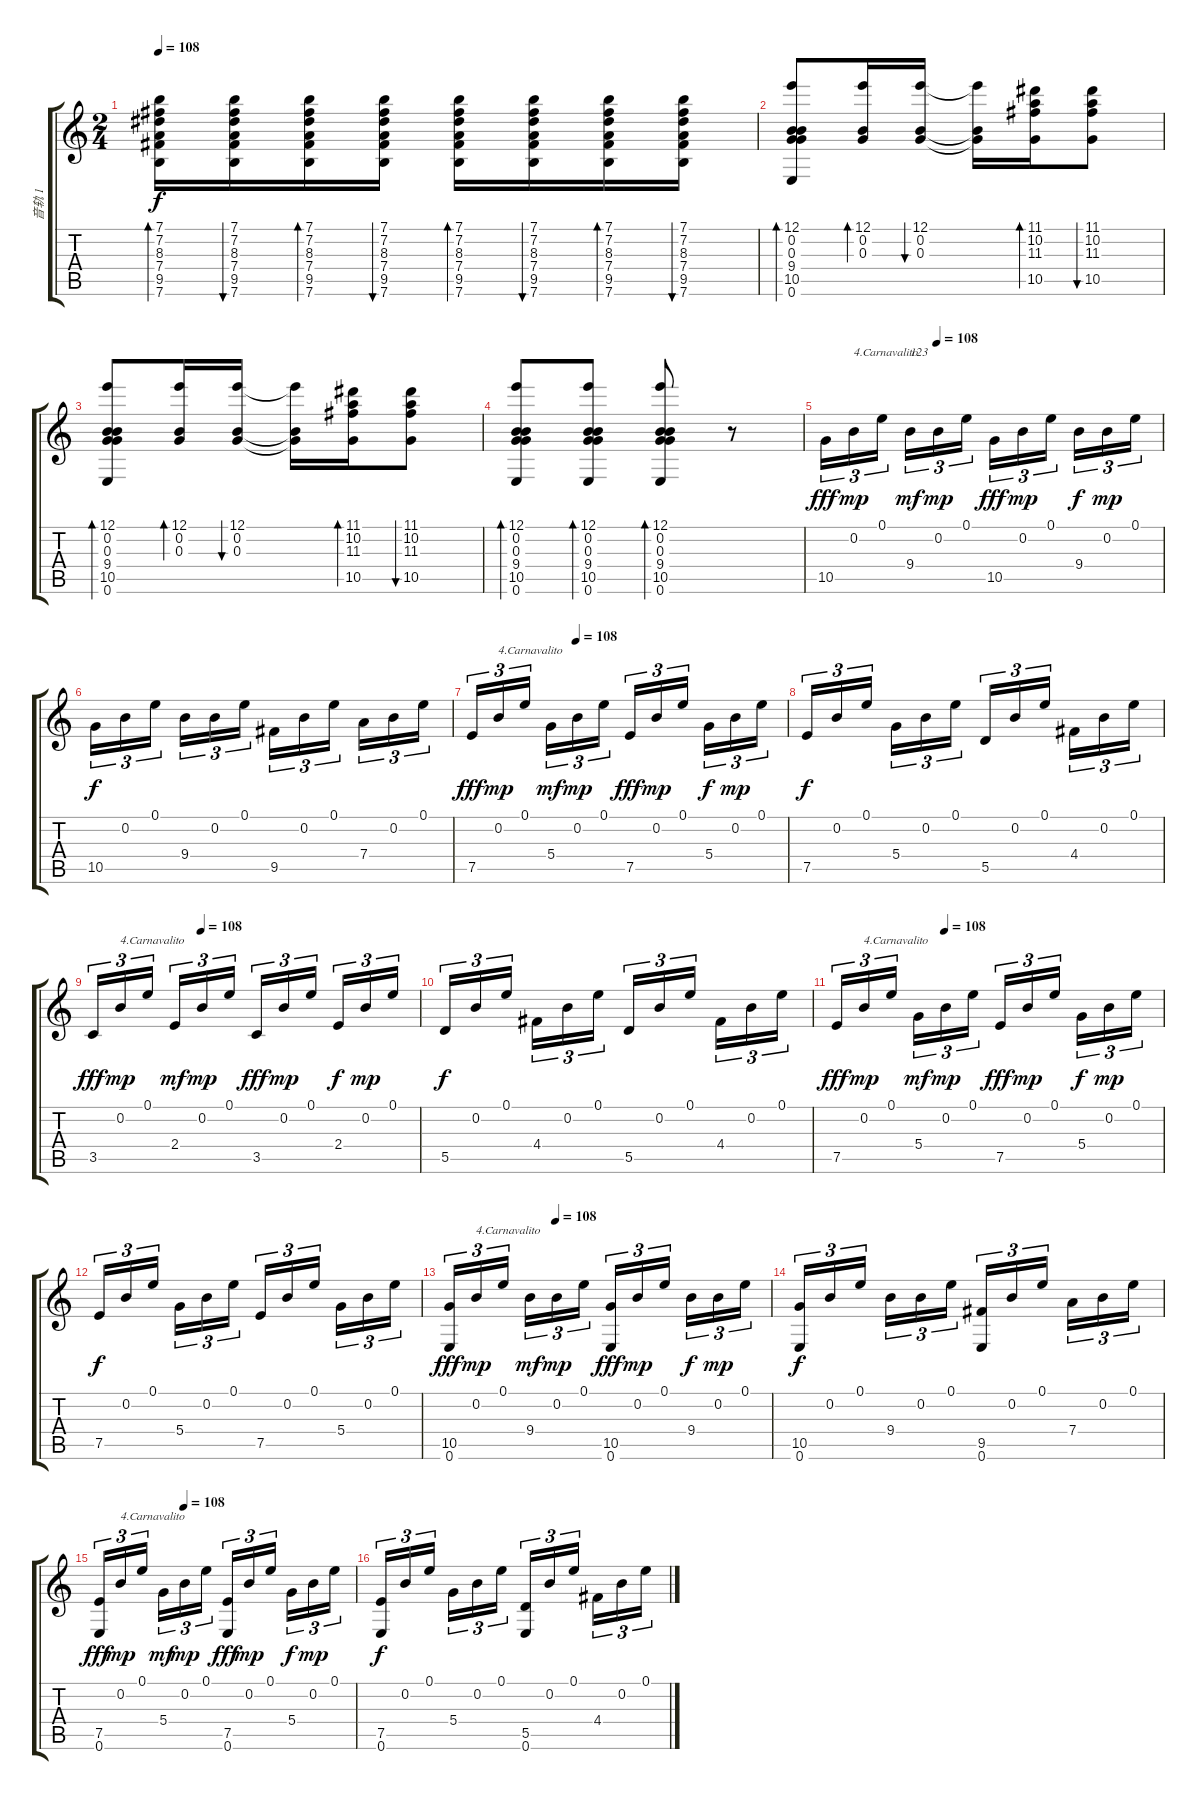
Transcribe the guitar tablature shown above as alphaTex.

\track ("音轨 1" "音轨 1") {instrument acousticguitarnylon}
\staff {score tabs}
\tuning (E4 B3 G3 D3 A2 E2) {hide}
\ts (2 4)
\tempo 108
\clef g2
\ks c
(7.1 7.2 8.3 7.4 9.5 7.6).16{bd 60 dy f} (7.1 7.2 8.3 7.4 9.5 7.6).16{bu 60} (7.1 7.2 8.3 7.4 9.5 7.6).16{bd 60} (7.1 7.2 8.3 7.4 9.5 7.6).16{bu 60} (7.1 7.2 8.3 7.4 9.5 7.6).16{bd 60} (7.1 7.2 8.3 7.4 9.5 7.6).16{bu 60} (7.1 7.2 8.3 7.4 9.5 7.6).16{bd 60} (7.1 7.2 8.3 7.4 9.5 7.6).16{bu 60} |
(12.1 0.2 0.3 9.4 10.5 0.6).8{bd 60} (12.1 0.2 0.3).16{bd 60} (12.1 0.2 0.3).16{bu 60} (12.1{t} 0.2{t} 0.3{t}).16 (11.1 10.2 11.3 10.5).16{bd 60} (11.1 10.2 11.3 10.5).8{bu 60} |
(12.1 0.2 0.3 9.4 10.5 0.6).8{bd 60} (12.1 0.2 0.3).16{bd 60} (12.1 0.2 0.3).16{bu 60} (12.1{t} 0.2{t} 0.3{t}).16 (11.1 10.2 11.3 10.5).16{bd 60} (11.1 10.2 11.3 10.5).8{bu 60} |
(12.1 0.2 0.3 9.4 10.5 0.6).8{bd 60} (12.1 0.2 0.3 9.4 10.5 0.6).8{bd 60} (12.1 0.2 0.3 9.4 10.5 0.6).8{bd 60} r.8 |
\tempo (108 0.3333333333333333)
10.5.16{tu (3 2) dy fff} 0.2.16{tu (3 2) txt "4.Carnavalito" dy mp} 0.1.16{tu (3 2) beam splitsecondary} 9.4.16{tu (3 2) txt "123" dy mf} 0.2.16{tu (3 2) dy mp} 0.1.16{tu (3 2)} 10.5.16{tu (3 2) dy fff} 0.2.16{tu (3 2) dy mp} 0.1.16{tu (3 2) beam splitsecondary} 9.4.16{tu (3 2) dy f} 0.2.16{tu (3 2) dy mp} 0.1.16{tu (3 2)} |
10.5.16{tu (3 2) dy f} 0.2.16{tu (3 2)} 0.1.16{tu (3 2) beam splitsecondary} 9.4.16{tu (3 2)} 0.2.16{tu (3 2)} 0.1.16{tu (3 2)} 9.5.16{tu (3 2)} 0.2.16{tu (3 2)} 0.1.16{tu (3 2) beam splitsecondary} 7.4.16{tu (3 2)} 0.2.16{tu (3 2)} 0.1.16{tu (3 2)} |
\tempo (108 0.3333333333333333)
7.5.16{tu (3 2) dy fff} 0.2.16{tu (3 2) txt "4.Carnavalito" dy mp} 0.1.16{tu (3 2) beam splitsecondary} 5.4.16{tu (3 2) dy mf} 0.2.16{tu (3 2) dy mp} 0.1.16{tu (3 2)} 7.5.16{tu (3 2) dy fff} 0.2.16{tu (3 2) dy mp} 0.1.16{tu (3 2) beam splitsecondary} 5.4.16{tu (3 2) dy f} 0.2.16{tu (3 2) dy mp} 0.1.16{tu (3 2)} |
7.5.16{tu (3 2) dy f} 0.2.16{tu (3 2)} 0.1.16{tu (3 2) beam splitsecondary} 5.4.16{tu (3 2)} 0.2.16{tu (3 2)} 0.1.16{tu (3 2)} 5.5.16{tu (3 2)} 0.2.16{tu (3 2)} 0.1.16{tu (3 2) beam splitsecondary} 4.4.16{tu (3 2)} 0.2.16{tu (3 2)} 0.1.16{tu (3 2)} |
\tempo (108 0.3333333333333333)
3.5.16{tu (3 2) dy fff} 0.2.16{tu (3 2) txt "4.Carnavalito" dy mp} 0.1.16{tu (3 2) beam splitsecondary} 2.4.16{tu (3 2) dy mf} 0.2.16{tu (3 2) dy mp} 0.1.16{tu (3 2)} 3.5.16{tu (3 2) dy fff} 0.2.16{tu (3 2) dy mp} 0.1.16{tu (3 2) beam splitsecondary} 2.4.16{tu (3 2) dy f} 0.2.16{tu (3 2) dy mp} 0.1.16{tu (3 2)} |
5.5.16{tu (3 2) dy f} 0.2.16{tu (3 2)} 0.1.16{tu (3 2) beam splitsecondary} 4.4.16{tu (3 2)} 0.2.16{tu (3 2)} 0.1.16{tu (3 2)} 5.5.16{tu (3 2)} 0.2.16{tu (3 2)} 0.1.16{tu (3 2) beam splitsecondary} 4.4.16{tu (3 2)} 0.2.16{tu (3 2)} 0.1.16{tu (3 2)} |
\tempo (108 0.3333333333333333)
7.5.16{tu (3 2) dy fff} 0.2.16{tu (3 2) txt "4.Carnavalito" dy mp} 0.1.16{tu (3 2) beam splitsecondary} 5.4.16{tu (3 2) dy mf} 0.2.16{tu (3 2) dy mp} 0.1.16{tu (3 2)} 7.5.16{tu (3 2) dy fff} 0.2.16{tu (3 2) dy mp} 0.1.16{tu (3 2) beam splitsecondary} 5.4.16{tu (3 2) dy f} 0.2.16{tu (3 2) dy mp} 0.1.16{tu (3 2)} |
7.5.16{tu (3 2) dy f} 0.2.16{tu (3 2)} 0.1.16{tu (3 2) beam splitsecondary} 5.4.16{tu (3 2)} 0.2.16{tu (3 2)} 0.1.16{tu (3 2)} 7.5.16{tu (3 2)} 0.2.16{tu (3 2)} 0.1.16{tu (3 2) beam splitsecondary} 5.4.16{tu (3 2)} 0.2.16{tu (3 2)} 0.1.16{tu (3 2)} |
\tempo (108 0.3333333333333333)
(10.5 0.6).16{tu (3 2) dy fff} 0.2.16{tu (3 2) txt "4.Carnavalito" dy mp} 0.1.16{tu (3 2) beam splitsecondary} 9.4.16{tu (3 2) dy mf} 0.2.16{tu (3 2) dy mp} 0.1.16{tu (3 2)} (10.5 0.6).16{tu (3 2) dy fff} 0.2.16{tu (3 2) dy mp} 0.1.16{tu (3 2) beam splitsecondary} 9.4.16{tu (3 2) dy f} 0.2.16{tu (3 2) dy mp} 0.1.16{tu (3 2)} |
(10.5 0.6).16{tu (3 2) dy f} 0.2.16{tu (3 2)} 0.1.16{tu (3 2) beam splitsecondary} 9.4.16{tu (3 2)} 0.2.16{tu (3 2)} 0.1.16{tu (3 2)} (9.5 0.6).16{tu (3 2)} 0.2.16{tu (3 2)} 0.1.16{tu (3 2) beam splitsecondary} 7.4.16{tu (3 2)} 0.2.16{tu (3 2)} 0.1.16{tu (3 2)} |
\tempo (108 0.3333333333333333)
(7.5 0.6).16{tu (3 2) dy fff} 0.2.16{tu (3 2) txt "4.Carnavalito" dy mp} 0.1.16{tu (3 2) beam splitsecondary} 5.4.16{tu (3 2) dy mf} 0.2.16{tu (3 2) dy mp} 0.1.16{tu (3 2)} (7.5 0.6).16{tu (3 2) dy fff} 0.2.16{tu (3 2) dy mp} 0.1.16{tu (3 2) beam splitsecondary} 5.4.16{tu (3 2) dy f} 0.2.16{tu (3 2) dy mp} 0.1.16{tu (3 2)} |
(7.5 0.6).16{tu (3 2) dy f} 0.2.16{tu (3 2)} 0.1.16{tu (3 2) beam splitsecondary} 5.4.16{tu (3 2)} 0.2.16{tu (3 2)} 0.1.16{tu (3 2)} (5.5 0.6).16{tu (3 2)} 0.2.16{tu (3 2)} 0.1.16{tu (3 2) beam splitsecondary} 4.4.16{tu (3 2)} 0.2.16{tu (3 2)} 0.1.16{tu (3 2)}
